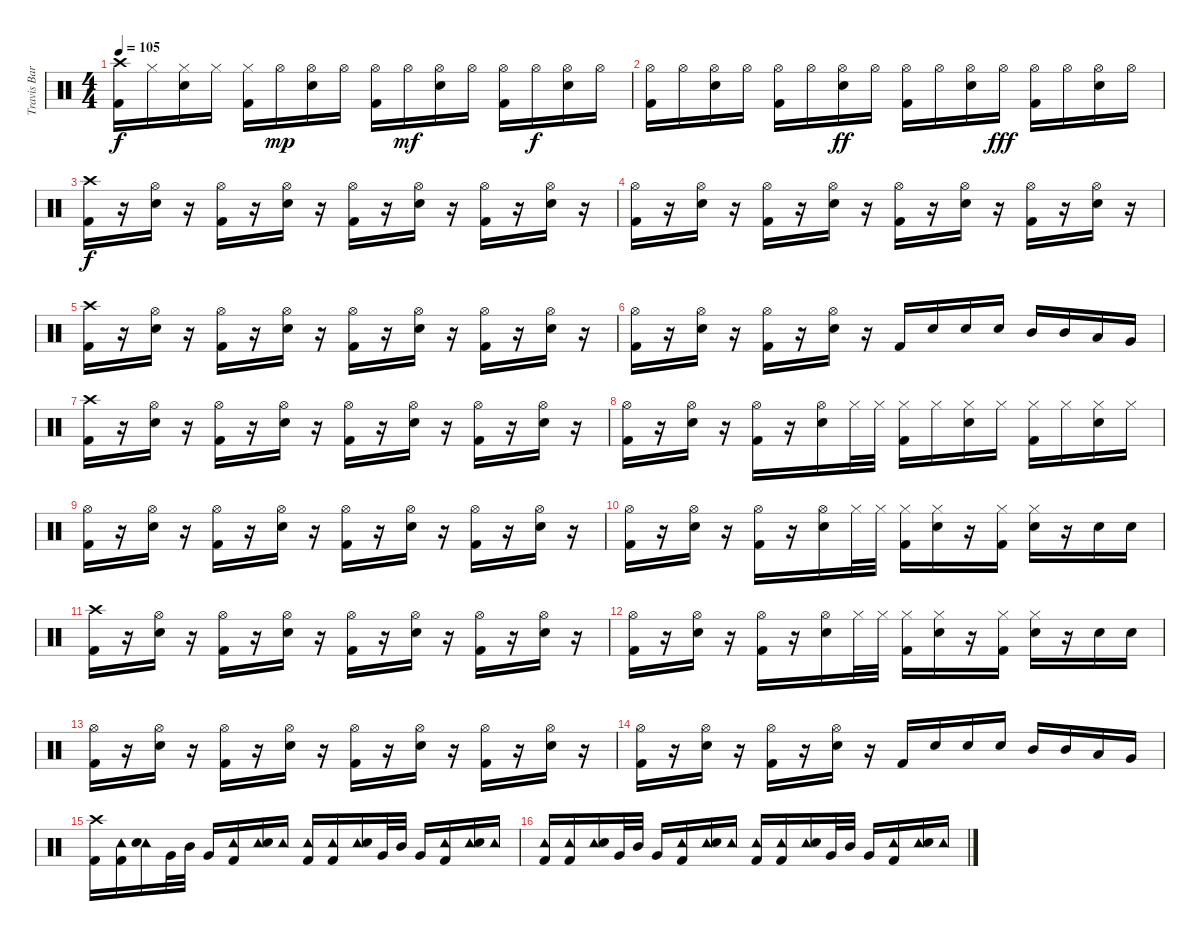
\track ("Travis Barker" "Travis Bar") {instrument percussion}
\staff {score}
\articulation defaults
\ts (4 4)
\tempo 105
\clef neutral
\ks c
("Crash high (hit)" "Kick (hit) 2").16{dy f} "Hi-Hat (closed)".16 ("Hi-Hat (closed)" "Electric Snare (hit)").16 "Hi-Hat (closed)".16 ("Hi-Hat (closed)" "Kick (hit) 2").16 "Hi-Hat (open)".16{dy mp} ("Hi-Hat (open)" "Electric Snare (hit)").16 "Hi-Hat (open)".16 ("Hi-Hat (open)" "Kick (hit) 2").16 "Hi-Hat (open)".16{dy mf} ("Hi-Hat (open)" "Electric Snare (hit)").16 "Hi-Hat (open)".16 ("Hi-Hat (open)" "Kick (hit) 2").16 "Hi-Hat (open)".16{dy f} ("Hi-Hat (open)" "Electric Snare (hit)").16 "Hi-Hat (open)".16 |
("Hi-Hat (open)" "Kick (hit) 2").16 "Hi-Hat (open)".16 ("Hi-Hat (open)" "Electric Snare (hit)").16 "Hi-Hat (open)".16 ("Hi-Hat (open)" "Kick (hit) 2").16 "Hi-Hat (open)".16 ("Hi-Hat (open)" "Electric Snare (hit)").16{dy ff} "Hi-Hat (open)".16 ("Hi-Hat (open)" "Kick (hit) 2").16 "Hi-Hat (open)".16 ("Hi-Hat (open)" "Electric Snare (hit)").16 "Hi-Hat (open)".16{dy fff} ("Hi-Hat (open)" "Kick (hit) 2").16 "Hi-Hat (open)".16 ("Hi-Hat (open)" "Electric Snare (hit)").16 "Hi-Hat (open)".16 |
("Crash high (hit)" "Kick (hit) 2").16{dy f} r.16 ("Hi-Hat (open)" "Electric Snare (hit)").16 r.16 ("Hi-Hat (open)" "Kick (hit) 2").16 r.16 ("Hi-Hat (open)" "Electric Snare (hit)").16 r.16 ("Hi-Hat (open)" "Kick (hit) 2").16 r.16 ("Hi-Hat (open)" "Electric Snare (hit)").16 r.16 ("Hi-Hat (open)" "Kick (hit) 2").16 r.16 ("Hi-Hat (open)" "Electric Snare (hit)").16 r.16 |
("Hi-Hat (open)" "Kick (hit) 2").16 r.16 ("Hi-Hat (open)" "Electric Snare (hit)").16 r.16 ("Hi-Hat (open)" "Kick (hit) 2").16 r.16 ("Hi-Hat (open)" "Electric Snare (hit)").16 r.16 ("Hi-Hat (open)" "Kick (hit) 2").16 r.16 ("Hi-Hat (open)" "Electric Snare (hit)").16 r.16 ("Hi-Hat (open)" "Kick (hit) 2").16 r.16 ("Hi-Hat (open)" "Electric Snare (hit)").16 r.16 |
("Crash high (hit)" "Kick (hit) 2").16 r.16 ("Hi-Hat (open)" "Electric Snare (hit)").16 r.16 ("Hi-Hat (open)" "Kick (hit) 2").16 r.16 ("Hi-Hat (open)" "Electric Snare (hit)").16 r.16 ("Hi-Hat (open)" "Kick (hit) 2").16 r.16 ("Hi-Hat (open)" "Electric Snare (hit)").16 r.16 ("Hi-Hat (open)" "Kick (hit) 2").16 r.16 ("Hi-Hat (open)" "Electric Snare (hit)").16 r.16 |
("Hi-Hat (open)" "Kick (hit) 2").16 r.16 ("Hi-Hat (open)" "Electric Snare (hit)").16 r.16 ("Hi-Hat (open)" "Kick (hit) 2").16 r.16 ("Hi-Hat (open)" "Electric Snare (hit)").16 r.16 "Kick (hit) 2".16 "Electric Snare (hit)".16 "Electric Snare (hit)".16 "Electric Snare (hit)".16 "Mid Tom (hit)".16 "Mid Tom (hit)".16 "Low Tom (hit)".16 "Very Low Tom (hit)".16 |
("Crash high (hit)" "Kick (hit) 2").16 r.16 ("Hi-Hat (open)" "Electric Snare (hit)").16 r.16 ("Hi-Hat (open)" "Kick (hit) 2").16 r.16 ("Hi-Hat (open)" "Electric Snare (hit)").16 r.16 ("Hi-Hat (open)" "Kick (hit) 2").16 r.16 ("Hi-Hat (open)" "Electric Snare (hit)").16 r.16 ("Hi-Hat (open)" "Kick (hit) 2").16 r.16 ("Hi-Hat (open)" "Electric Snare (hit)").16 r.16 |
("Hi-Hat (open)" "Kick (hit) 2").16 r.16 ("Hi-Hat (open)" "Electric Snare (hit)").16 r.16 ("Hi-Hat (open)" "Kick (hit) 2").16 r.16 ("Hi-Hat (open)" "Electric Snare (hit)").16 "Hi-Hat (closed)".32 "Hi-Hat (closed)".32 ("Hi-Hat (closed)" "Kick (hit) 2").16 "Hi-Hat (closed)".16 ("Hi-Hat (closed)" "Electric Snare (hit)").16 "Hi-Hat (closed)".16 ("Hi-Hat (closed)" "Kick (hit) 2").16 "Hi-Hat (closed)".16 ("Hi-Hat (closed)" "Electric Snare (hit)").16 "Hi-Hat (closed)".16 |
("Hi-Hat (open)" "Kick (hit) 2").16 r.16 ("Hi-Hat (open)" "Electric Snare (hit)").16 r.16 ("Hi-Hat (open)" "Kick (hit) 2").16 r.16 ("Hi-Hat (open)" "Electric Snare (hit)").16 r.16 ("Hi-Hat (open)" "Kick (hit) 2").16 r.16 ("Hi-Hat (open)" "Electric Snare (hit)").16 r.16 ("Hi-Hat (open)" "Kick (hit) 2").16 r.16 ("Hi-Hat (open)" "Electric Snare (hit)").16 r.16 |
("Hi-Hat (open)" "Kick (hit) 2").16 r.16 ("Hi-Hat (open)" "Electric Snare (hit)").16 r.16 ("Hi-Hat (open)" "Kick (hit) 2").16 r.16 ("Hi-Hat (open)" "Electric Snare (hit)").16 "Hi-Hat (closed)".32 "Hi-Hat (closed)".32 ("Hi-Hat (closed)" "Kick (hit) 2").16 ("Hi-Hat (closed)" "Electric Snare (hit)").16 r.16 ("Hi-Hat (closed)" "Kick (hit) 2").16 ("Hi-Hat (closed)" "Electric Snare (hit)").16 r.16 "Electric Snare (hit)".16 "Electric Snare (hit)".16 |
("Crash high (hit)" "Kick (hit) 2").16 r.16 ("Hi-Hat (open)" "Electric Snare (hit)").16 r.16 ("Hi-Hat (open)" "Kick (hit) 2").16 r.16 ("Hi-Hat (open)" "Electric Snare (hit)").16 r.16 ("Hi-Hat (open)" "Kick (hit) 2").16 r.16 ("Hi-Hat (open)" "Electric Snare (hit)").16 r.16 ("Hi-Hat (open)" "Kick (hit) 2").16 r.16 ("Hi-Hat (open)" "Electric Snare (hit)").16 r.16 |
("Hi-Hat (open)" "Kick (hit) 2").16 r.16 ("Hi-Hat (open)" "Electric Snare (hit)").16 r.16 ("Hi-Hat (open)" "Kick (hit) 2").16 r.16 ("Hi-Hat (open)" "Electric Snare (hit)").16 "Hi-Hat (closed)".32 "Hi-Hat (closed)".32 ("Hi-Hat (closed)" "Kick (hit) 2").16 ("Hi-Hat (closed)" "Electric Snare (hit)").16 r.16 ("Hi-Hat (closed)" "Kick (hit) 2").16 ("Hi-Hat (closed)" "Electric Snare (hit)").16 r.16 "Electric Snare (hit)".16 "Electric Snare (hit)".16 |
("Hi-Hat (open)" "Kick (hit) 2").16 r.16 ("Hi-Hat (open)" "Electric Snare (hit)").16 r.16 ("Hi-Hat (open)" "Kick (hit) 2").16 r.16 ("Hi-Hat (open)" "Electric Snare (hit)").16 r.16 ("Hi-Hat (open)" "Kick (hit) 2").16 r.16 ("Hi-Hat (open)" "Electric Snare (hit)").16 r.16 ("Hi-Hat (open)" "Kick (hit) 2").16 r.16 ("Hi-Hat (open)" "Electric Snare (hit)").16 r.16 |
("Hi-Hat (open)" "Kick (hit) 2").16 r.16 ("Hi-Hat (open)" "Electric Snare (hit)").16 r.16 ("Hi-Hat (open)" "Kick (hit) 2").16 r.16 ("Hi-Hat (open)" "Electric Snare (hit)").16 r.16 "Kick (hit) 2".16 "Electric Snare (hit)".16 "Electric Snare (hit)".16 "Electric Snare (hit)".16 "Mid Tom (hit)".16 "Mid Tom (hit)".16 "Low Tom (hit)".16 "Very Low Tom (hit)".16 |
("Crash high (hit)" "Kick (hit) 2").16 ("Tambourine (hit)" "Kick (hit) 2").16 ("Tambourine (hit)" "Electric Snare (hit)").16 "Very Low Tom (hit)".32 "Mid Tom (hit)".32 "Very Low Tom (hit)".16 ("Tambourine (hit)" "Kick (hit) 2").16 ("Tambourine (hit)" "Electric Snare (hit)").16 "Tambourine (hit)".16 ("Tambourine (hit)" "Kick (hit) 2").16 ("Tambourine (hit)" "Kick (hit) 2").16 ("Tambourine (hit)" "Electric Snare (hit)").16 "Very Low Tom (hit)".32 "Mid Tom (hit)".32 "Very Low Tom (hit)".16 ("Tambourine (hit)" "Kick (hit) 2").16 ("Tambourine (hit)" "Electric Snare (hit)").16 "Tambourine (hit)".16 |
("Tambourine (hit)" "Kick (hit) 2").16 ("Tambourine (hit)" "Kick (hit) 2").16 ("Tambourine (hit)" "Electric Snare (hit)").16 "Very Low Tom (hit)".32 "Mid Tom (hit)".32 "Very Low Tom (hit)".16 ("Tambourine (hit)" "Kick (hit) 2").16 ("Tambourine (hit)" "Electric Snare (hit)").16 "Tambourine (hit)".16 ("Tambourine (hit)" "Kick (hit) 2").16 ("Tambourine (hit)" "Kick (hit) 2").16 ("Tambourine (hit)" "Electric Snare (hit)").16 "Very Low Tom (hit)".32 "Mid Tom (hit)".32 "Very Low Tom (hit)".16 ("Tambourine (hit)" "Kick (hit) 2").16 ("Tambourine (hit)" "Electric Snare (hit)").16 "Tambourine (hit)".16
